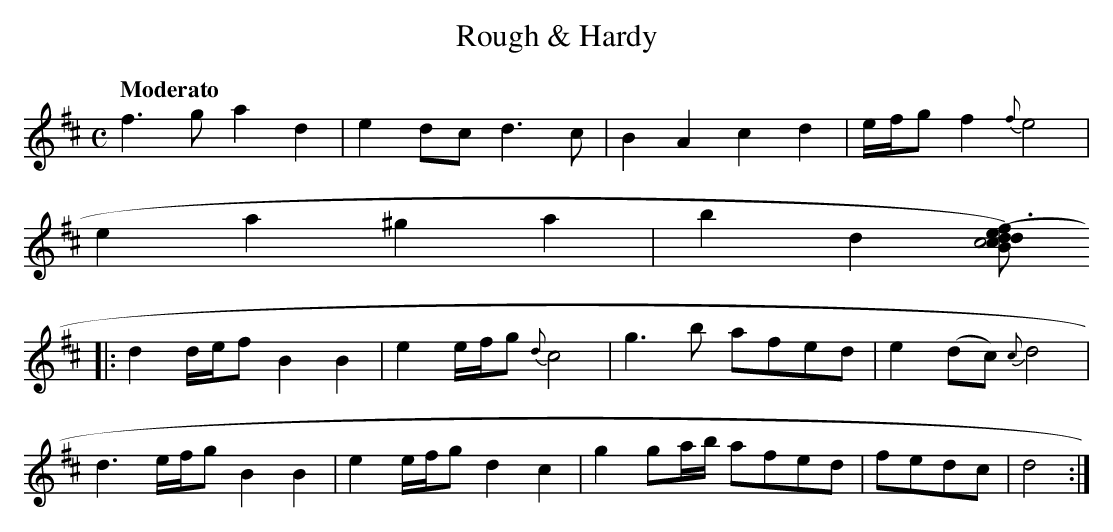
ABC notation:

X:1
T:Rough & Hardy
M:C
L:1/8
Q:"Moderato"
K:D
f3ga2d2|e2 dc d3c|B2A2c2d2|e/f/g f2 {f}e4|
e2a2^g2a2|b2d2 [d}c4|d3f (ec)BA|B2 A^G A4:|
|:d2 d/e/f B2B2|e2 e/f/g {d}c4|g3b afed|e2 (dc) {c}d4|
d3 e/f/g B2B2|e2 e/f/g d2c2|g2 ga/b/ afed|fedc|d4:|]
